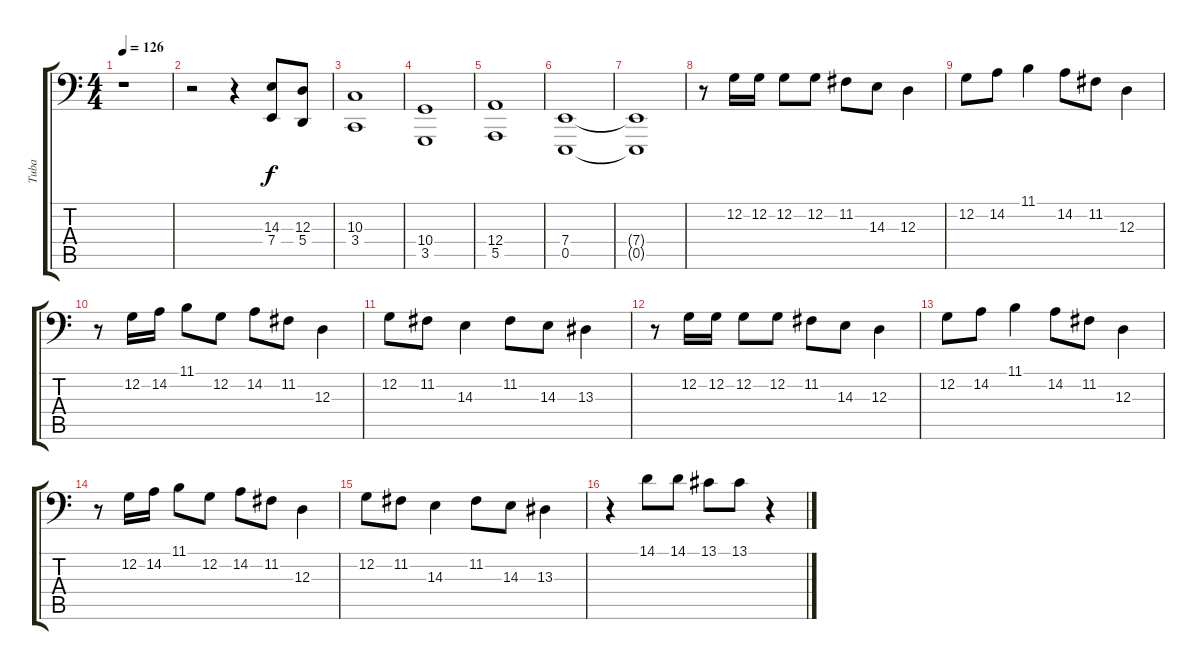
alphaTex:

\track ("Tuba" "Tuba") {instrument tuba}
\staff {score tabs}
\tuning (C3 G2 D2 A1 E1 B0) {hide}
\ts (4 4)
\tempo 126
\clef f4
\ks c
r.1{dy f} |
r.2 r.4 (14.3 7.4).8 (12.3 5.4).8 |
(10.3 3.4).1 |
(10.4 3.5).1 |
(12.4 5.5).1 |
(7.4 0.5).1 |
(7.4{t} 0.5{t}).1 |
r.8 12.2.16 12.2.16 12.2.8 12.2.8 11.2.8 14.3.8 12.3.4 |
12.2.8 14.2.8 11.1.4 14.2.8 11.2.8 12.3.4 |
r.8 12.2.16 14.2.16 11.1.8 12.2.8 14.2.8 11.2.8 12.3.4 |
12.2.8 11.2.8 14.3.4 11.2.8 14.3.8 13.3.4 |
r.8 12.2.16 12.2.16 12.2.8 12.2.8 11.2.8 14.3.8 12.3.4 |
12.2.8 14.2.8 11.1.4 14.2.8 11.2.8 12.3.4 |
r.8 12.2.16 14.2.16 11.1.8 12.2.8 14.2.8 11.2.8 12.3.4 |
12.2.8 11.2.8 14.3.4 11.2.8 14.3.8 13.3.4 |
r.4 14.1.8 14.1.8 13.1.8 13.1.8 r.4
